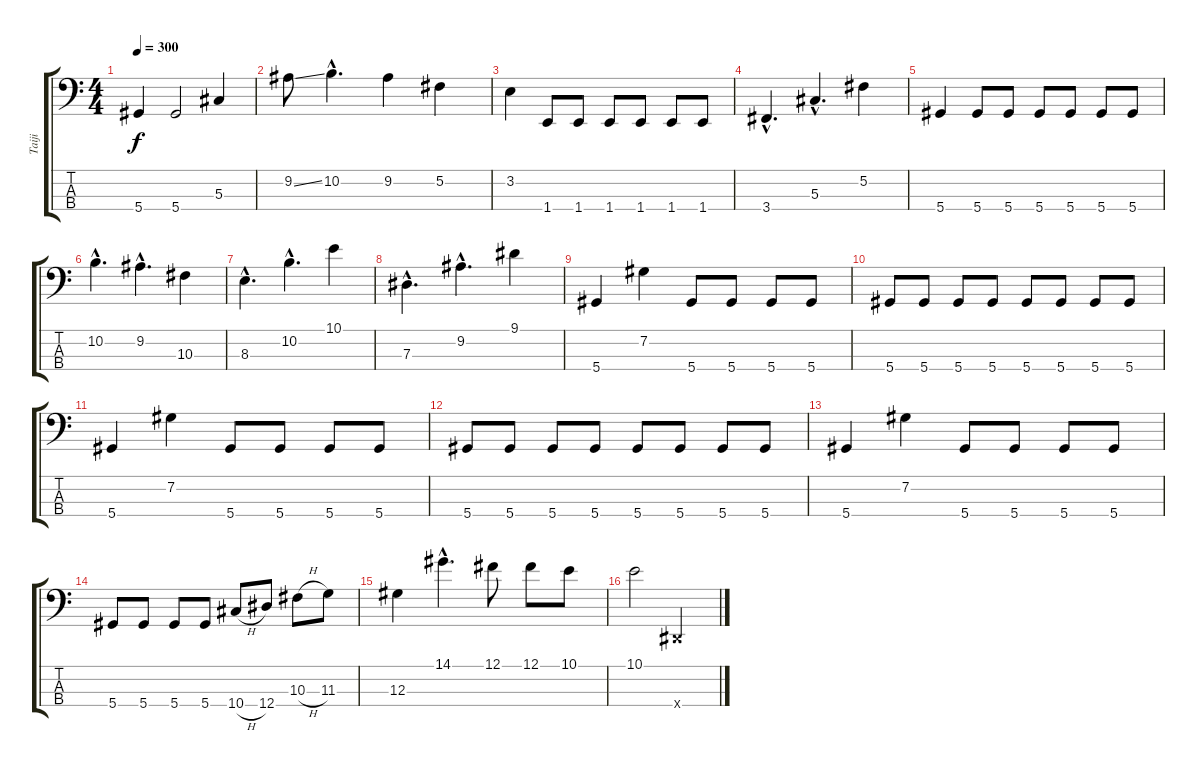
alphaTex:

\track ("Taiji" "Taiji") {instrument electricbassfinger}
\staff {score tabs}
\tuning (Gb2 Db2 Ab1 Eb1) {hide}
\ts (4 4)
\tempo 300
\clef f4
\ks c
5.4.4{dy f} 5.4.2 5.3.4 |
9.2{ss}.8 10.2{hac}.4{d} 9.2.4 5.2.4 |
3.2.4 1.4.8 1.4.8 1.4.8 1.4.8 1.4.8 1.4.8 |
3.4{hac}.4{d} 5.3{hac}.4{d} 5.2.4 |
5.4.4 5.4.8 5.4.8 5.4.8 5.4.8 5.4.8 5.4.8 |
10.2{hac}.4{d} 9.2{hac}.4{d} 10.3.4 |
8.3{hac}.4{d} 10.2{hac}.4{d} 10.1.4 |
7.3{hac}.4{d} 9.2{hac}.4{d} 9.1.4 |
5.4.4 7.2.4 5.4.8 5.4.8 5.4.8 5.4.8 |
5.4.8 5.4.8 5.4.8 5.4.8 5.4.8 5.4.8 5.4.8 5.4.8 |
5.4.4 7.2.4 5.4.8 5.4.8 5.4.8 5.4.8 |
5.4.8 5.4.8 5.4.8 5.4.8 5.4.8 5.4.8 5.4.8 5.4.8 |
5.4.4 7.2.4 5.4.8 5.4.8 5.4.8 5.4.8 |
5.4.8 5.4.8 5.4.8 5.4.8 10.4{h}.8 12.4.8 10.3{h}.8 11.3.8 |
12.3.4 14.1{hac}.4{d} 12.1.8 12.1.8 10.1.8 |
10.1.2 0.4{x}.2
